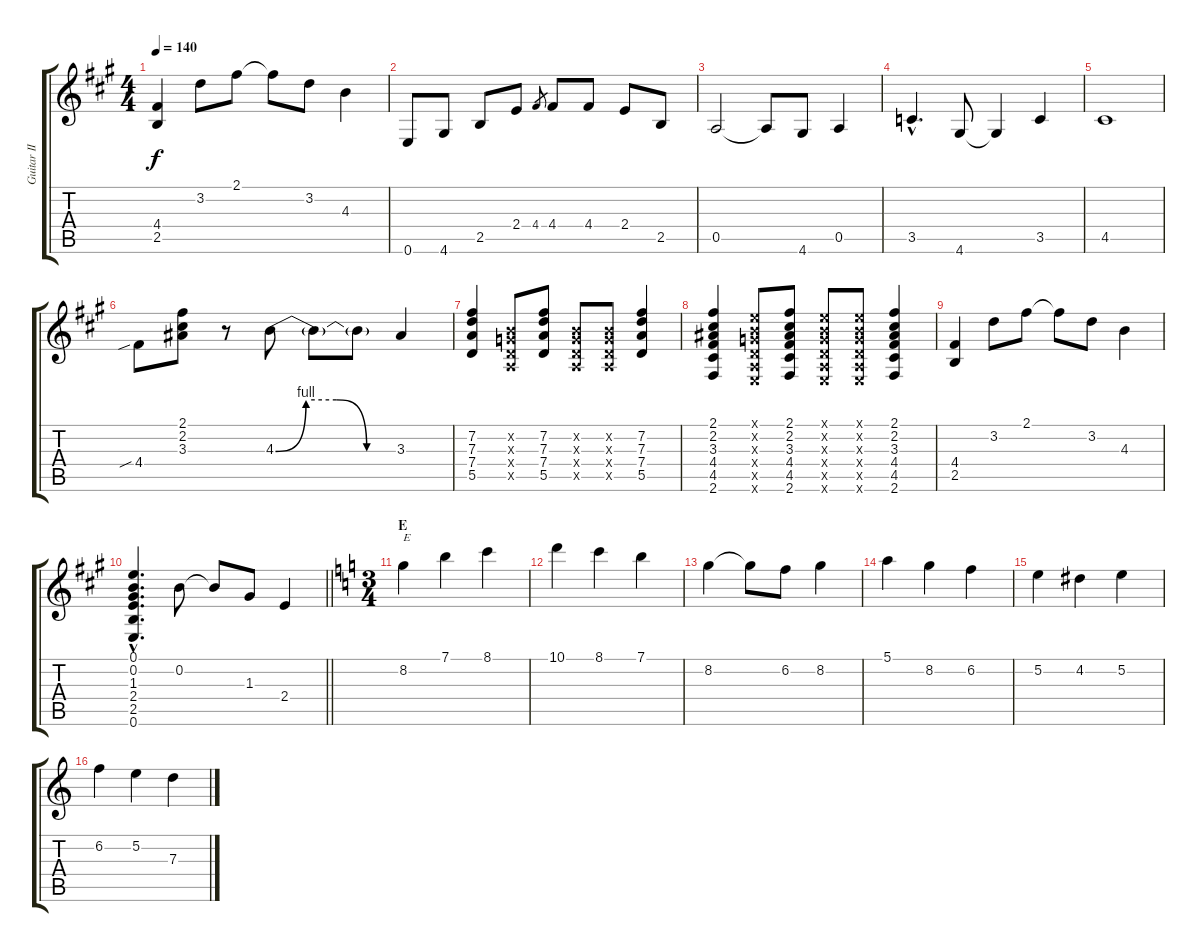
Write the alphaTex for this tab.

\track ("Guitar II" "Guitar II") {instrument acousticguitarsteel}
\staff {score tabs}
\tuning (E4 B3 G3 D3 A2 E2) {hide}
\ts (4 4)
\tempo 140
\clef g2
\ks a
(4.4 2.5).4{dy f} 3.2.8 2.1.8 2.1{t}.8 3.2.8 4.3.4 |
0.6.8 4.6.8 2.5.8 2.4.8 4.4.8{gr} 4.4.8 4.4.8 2.4.8 2.5.8 |
0.5.2 0.5{t}.8 4.6.8 0.5.4 |
3.5{hac}.4{d} 4.6.8 4.6{t}.4 3.5.4 |
4.5.1 |
4.4{sib}.8 (2.1 2.2 3.3).8 r.8 4.3{be (custom 0 0 15 4 30 4 45 0 60 0)}.8 4.3{t}.8 4.3{t}.8 3.3.4 |
(7.2 7.3 7.4 5.5).4 (0.2{x} 0.3{x} 0.4{x} 0.5{x}).8 (7.2 7.3 7.4 5.5).8 (0.2{x} 0.3{x} 0.4{x} 0.5{x}).8 (0.2{x} 0.3{x} 0.4{x} 0.5{x}).8 (7.2 7.3 7.4 5.5).4 |
(2.1 2.2 3.3 4.4 4.5 2.6).4 (0.1{x} 0.2{x} 0.3{x} 0.4{x} 0.5{x} 0.6{x}).8 (2.1 2.2 3.3 4.4 4.5 2.6).8 (0.1{x} 0.2{x} 0.3{x} 0.4{x} 0.5{x} 0.6{x}).8 (0.1{x} 0.2{x} 0.3{x} 0.4{x} 0.5{x} 0.6{x}).8 (2.1 2.2 3.3 4.4 4.5 2.6).4 |
(4.4 2.5).4 3.2.8 2.1.8 2.1{t}.8 3.2.8 4.3.4 |
\barLineRight lightlight
(0.1{hac} 0.2{hac} 1.3{hac} 2.4{hac} 2.5{hac} 0.6{hac}).4{d} 0.2.8 0.2{t}.8 1.3.8 2.4.4 |
\ts (3 4)
\section ("" "E")
\ks c
8.2.4{txt "E" instrument acousticguitarsteel} 7.1.4 8.1.4 |
10.1.4 8.1.4 7.1.4 |
8.2.4 8.2{t}.8 6.2.8 8.2.4 |
5.1.4 8.2.4 6.2.4 |
5.2.4 4.2.4 5.2.4 |
6.2.4 5.2.4 7.3.4
